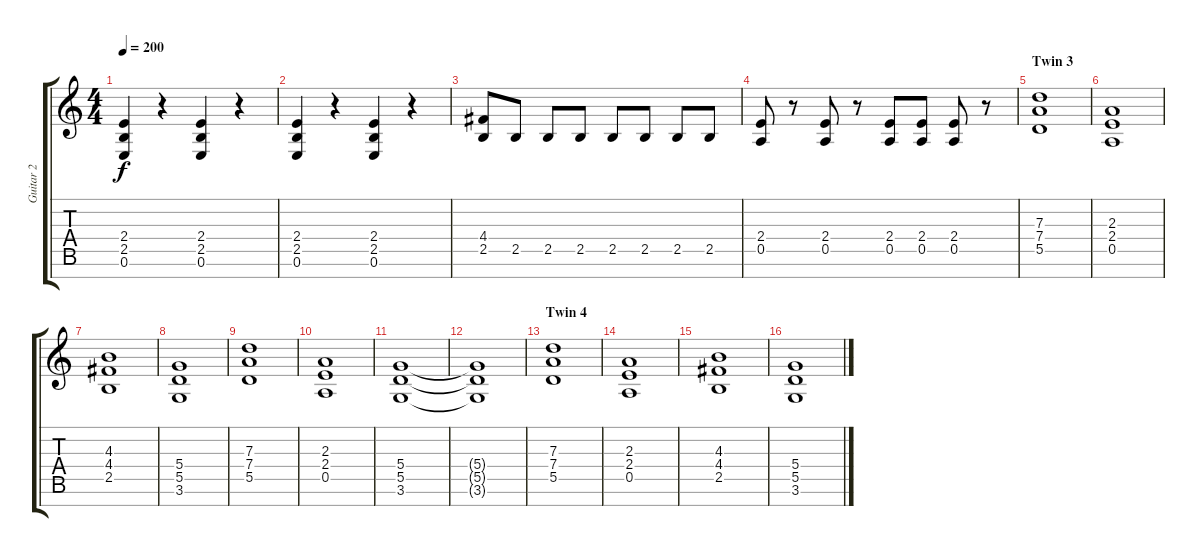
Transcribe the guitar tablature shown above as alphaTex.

\track ("Guitar 2" "Guitar 2") {instrument distortionguitar}
\staff {score tabs}
\tuning (E4 B3 G3 D3 A2 E2 B1) {hide}
\ts (4 4)
\section ("" "")
\tempo 200
\clef g2
\ks c
(2.4 2.5 0.6).4{dy f} r.4 (2.4 2.5 0.6).4 r.4 |
(2.4 2.5 0.6).4 r.4 (2.4 2.5 0.6).4 r.4 |
\section ("" "")
(4.4 2.5).8 2.5.8 2.5.8 2.5.8 2.5.8 2.5.8 2.5.8 2.5.8 |
(2.4 0.5).8 r.8 (2.4 0.5).8 r.8 (2.4 0.5).8 (2.4 0.5).8 (2.4 0.5).8 r.8 |
\section ("" "Twin 3")
(7.3 7.4 5.5).1 |
(2.3 2.4 0.5).1 |
(4.3 4.4 2.5).1 |
(5.4 5.5 3.6).1 |
(7.3 7.4 5.5).1 |
(2.3 2.4 0.5).1 |
(5.4 5.5 3.6).1 |
(5.4{t} 5.5{t} 3.6{t}).1 |
\section ("" "Twin 4")
(7.3 7.4 5.5).1 |
(2.3 2.4 0.5).1 |
(4.3 4.4 2.5).1 |
(5.4 5.5 3.6).1
